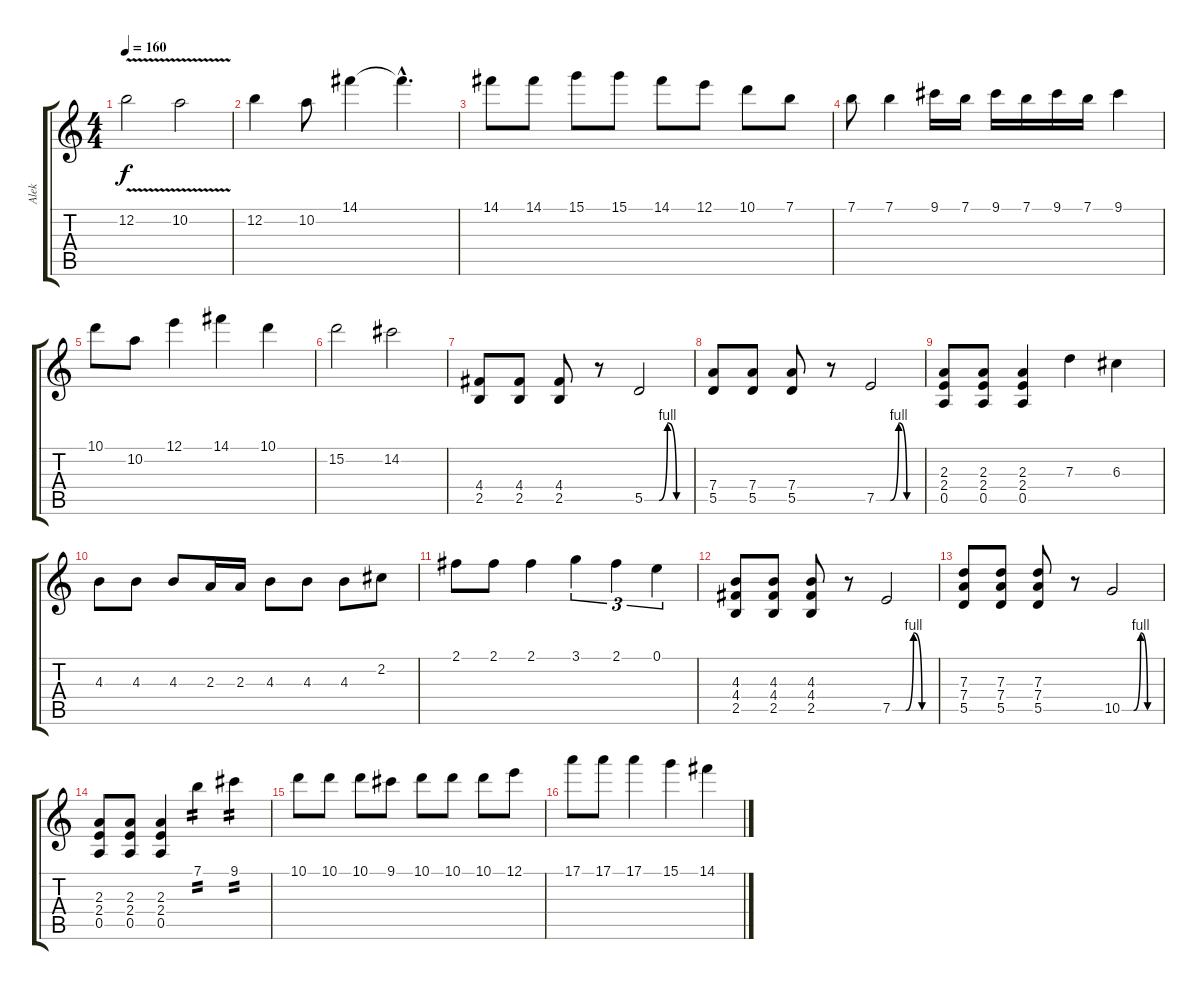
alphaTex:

\track ("Alek" "Alek") {instrument overdrivenguitar}
\staff {score tabs}
\tuning (E4 B3 G3 D3 A2 D2) {hide}
\ts (4 4)
\tempo 160
\clef g2
\ks c
12.2{v}.2{dy f} 10.2{v}.2 |
12.2.4 10.2.8 14.1.4 14.1{hac t}.4{d} |
14.1.8 14.1.8 15.1.8 15.1.8 14.1.8 12.1.8 10.1.8 7.1.8 |
7.1.8 7.1.4 9.1.16 7.1.16 9.1.16 7.1.16 9.1.16 7.1.16 9.1.4 |
10.1.8 10.2.8 12.1.4 14.1.4 10.1.4 |
15.2.2 14.2.2 |
(4.4 2.5).8 (4.4 2.5).8 (4.4 2.5).8 r.8 5.5{be (custom 0 0 19 0 30 4 42 0 60 0)}.2 |
(7.4 5.5).8 (7.4 5.5).8 (7.4 5.5).8 r.8 7.5{be (custom 0 0 19 0 30 4 41 0 60 0)}.2 |
(2.3 2.4 0.5).8 (2.3 2.4 0.5).8 (2.3 2.4 0.5).4 7.3.4 6.3.4 |
4.3.8 4.3.8 4.3.8 2.3.16 2.3.16 4.3.8 4.3.8 4.3.8 2.2.8 |
2.1.8 2.1.8 2.1.4 3.1.4{tu (3 2)} 2.1.4{tu (3 2)} 0.1.4{tu (3 2)} |
(4.3 4.4 2.5).8 (4.3 4.4 2.5).8 (4.3 4.4 2.5).8 r.8 7.5{be (custom 0 0 19 0 30 4 42 0 60 0)}.2 |
(7.3 7.4 5.5).8 (7.3 7.4 5.5).8 (7.3 7.4 5.5).8 r.8 10.5{be (custom 0 0 19 0 30 4 41 0 60 0)}.2 |
(2.3 2.4 0.5).8 (2.3 2.4 0.5).8 (2.3 2.4 0.5).4 7.1.4{tp 2} 9.1.4{tp 2} |
10.1.8 10.1.8 10.1.8 9.1.8 10.1.8 10.1.8 10.1.8 12.1.8 |
17.1.8 17.1.8 17.1.4 15.1.4 14.1.4
